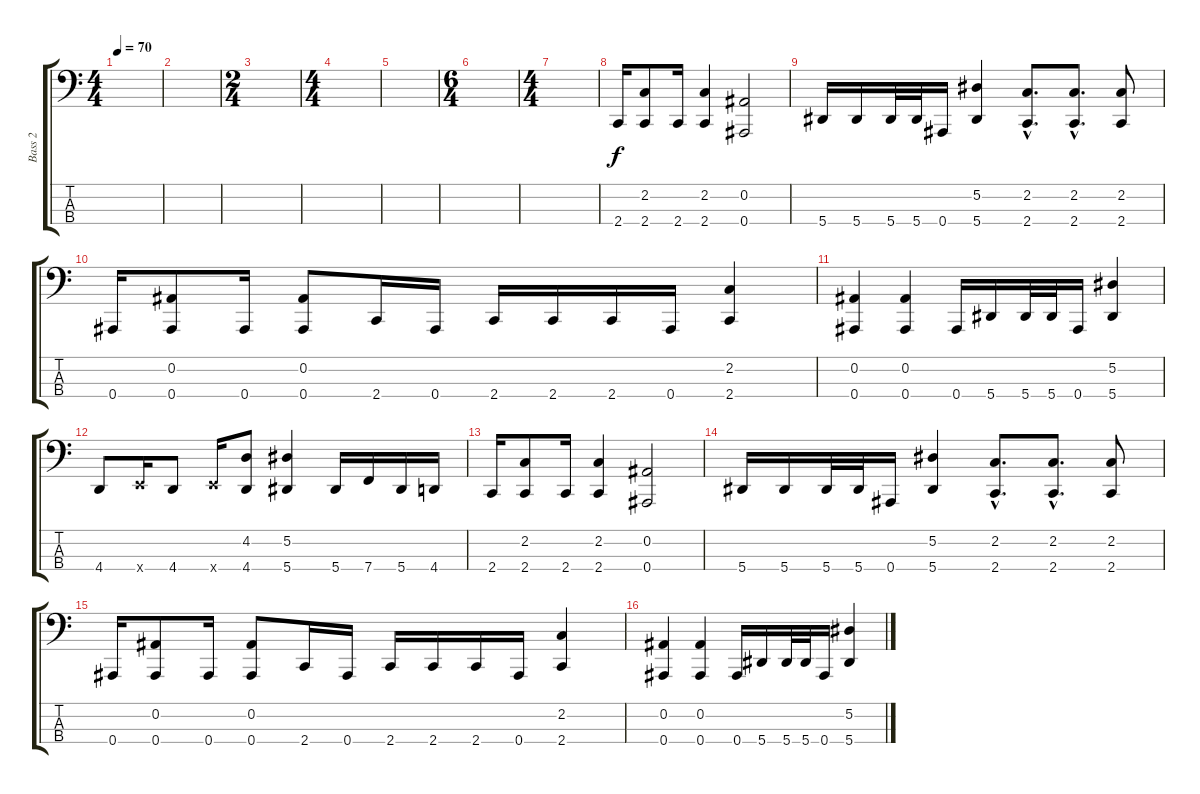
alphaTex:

\track ("Bass 2" "Bass 2") {instrument electricbassfinger}
\staff {score tabs}
\tuning (Eb2 Bb1 F1 Bb0) {hide}
\ts (4 4)
\tempo 70
\clef f4
\ks c
|
|
\ts (2 4)
|
\ts (4 4)
|
|
\ts (6 4)
|
\ts (4 4)
|
2.4.16 (2.2 2.4).8 2.4.16 (2.2 2.4).4 (0.2 0.4).2 |
5.4.16 5.4.16 5.4.32 5.4.32 0.4.16 (5.2 5.4).4 (2.2{hac} 2.4{hac}).8{d} (2.2{hac} 2.4{hac}).8{d} (2.2 2.4).8 |
0.4.16 (0.2 0.4).8 0.4.16 (0.2 0.4).8 2.4.16 0.4.16 2.4.16 2.4.16 2.4.16 0.4.16 (2.2 2.4).4 |
(0.2 0.4).4 (0.2 0.4).4 0.4.16 5.4.16 5.4.32 5.4.32 0.4.16 (5.2 5.4).4 |
4.4.8 6.4{x}.16 4.4.8 6.4{x}.16 (4.2 4.4).8 (5.2 5.4).4 5.4.16 7.4.16 5.4.16 4.4.16 |
2.4.16 (2.2 2.4).8 2.4.16 (2.2 2.4).4 (0.2 0.4).2 |
5.4.16 5.4.16 5.4.32 5.4.32 0.4.16 (5.2 5.4).4 (2.2{hac} 2.4{hac}).8{d} (2.2{hac} 2.4{hac}).8{d} (2.2 2.4).8 |
0.4.16 (0.2 0.4).8 0.4.16 (0.2 0.4).8 2.4.16 0.4.16 2.4.16 2.4.16 2.4.16 0.4.16 (2.2 2.4).4 |
(0.2 0.4).4 (0.2 0.4).4 0.4.16 5.4.16 5.4.32 5.4.32 0.4.16 (5.2 5.4).4
